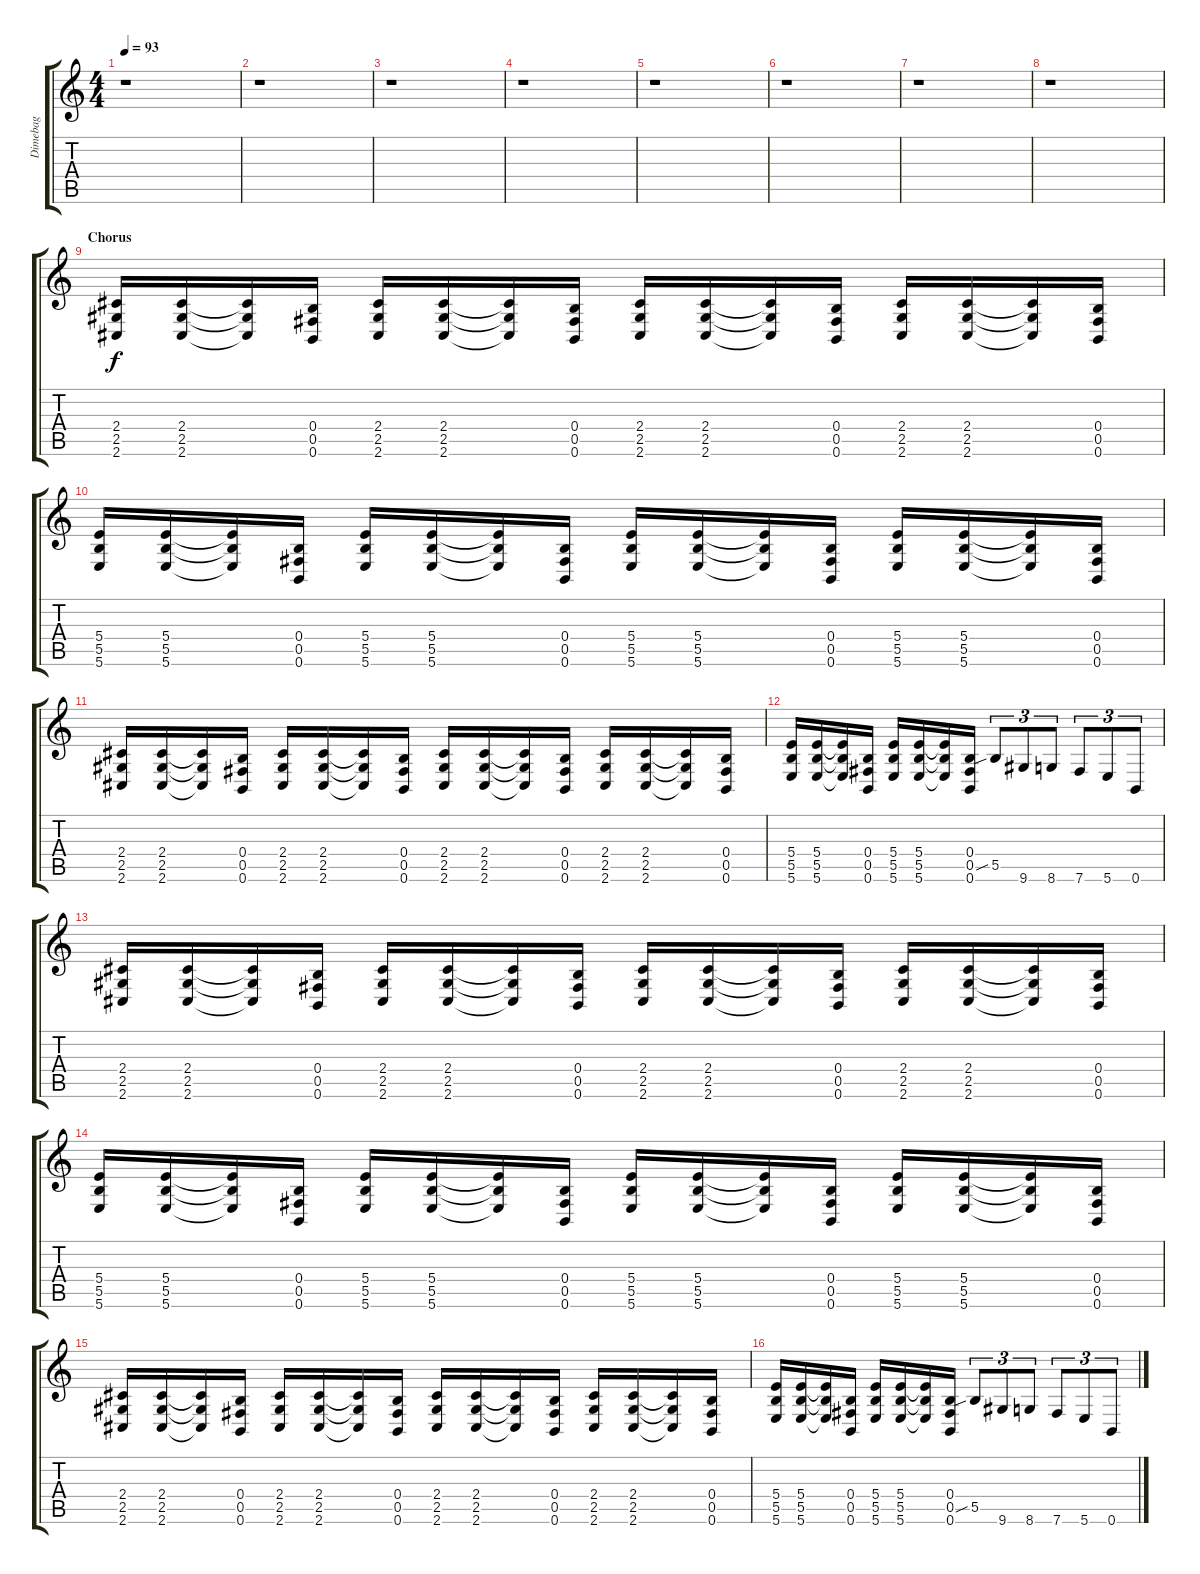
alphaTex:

\track ("Dimebag" "Dimebag") {instrument distortionguitar}
\staff {score tabs}
\tuning (Db4 Ab3 E3 B2 Gb2 B1) {hide}
\ts (4 4)
\tempo 93
\clef g2
\ks c
r.1{dy f} |
r.1 |
r.1 |
r.1 |
r.1 |
r.1 |
r.1 |
r.1 |
\section ("" "Chorus")
(2.4 2.5 2.6).16{volume 13} (2.4 2.5 2.6).16 (2.4{t} 2.5{t} 2.6{t}).16 (0.4 0.5 0.6).16 (2.4 2.5 2.6).16 (2.4 2.5 2.6).16 (2.4{t} 2.5{t} 2.6{t}).16 (0.4 0.5 0.6).16 (2.4 2.5 2.6).16 (2.4 2.5 2.6).16 (2.4{t} 2.5{t} 2.6{t}).16 (0.4 0.5 0.6).16 (2.4 2.5 2.6).16 (2.4 2.5 2.6).16 (2.4{t} 2.5{t} 2.6{t}).16 (0.4 0.5 0.6).16 |
(5.4 5.5 5.6).16 (5.4 5.5 5.6).16 (5.4{t} 5.5{t} 5.6{t}).16 (0.4 0.5 0.6).16 (5.4 5.5 5.6).16 (5.4 5.5 5.6).16 (5.4{t} 5.5{t} 5.6{t}).16 (0.4 0.5 0.6).16 (5.4 5.5 5.6).16 (5.4 5.5 5.6).16 (5.4{t} 5.5{t} 5.6{t}).16 (0.4 0.5 0.6).16 (5.4 5.5 5.6).16 (5.4 5.5 5.6).16 (5.4{t} 5.5{t} 5.6{t}).16 (0.4 0.5 0.6).16 |
(2.4 2.5 2.6).16 (2.4 2.5 2.6).16 (2.4{t} 2.5{t} 2.6{t}).16 (0.4 0.5 0.6).16 (2.4 2.5 2.6).16 (2.4 2.5 2.6).16 (2.4{t} 2.5{t} 2.6{t}).16 (0.4 0.5 0.6).16 (2.4 2.5 2.6).16 (2.4 2.5 2.6).16 (2.4{t} 2.5{t} 2.6{t}).16 (0.4 0.5 0.6).16 (2.4 2.5 2.6).16 (2.4 2.5 2.6).16 (2.4{t} 2.5{t} 2.6{t}).16 (0.4 0.5 0.6).16 |
(5.4 5.5 5.6).16 (5.4 5.5 5.6).16 (5.4{t} 5.5{t} 5.6{t}).16 (0.4 0.5 0.6).16 (5.4 5.5 5.6).16 (5.4 5.5 5.6).16 (5.4{t} 5.5{t} 5.6{t}).16 (0.4 0.5 0.6).16 5.5{sib}.8{tu (3 2)} 9.6.8{tu (3 2)} 8.6.8{tu (3 2)} 7.6.8{tu (3 2)} 5.6.8{tu (3 2)} 0.6.8{tu (3 2)} |
(2.4 2.5 2.6).16 (2.4 2.5 2.6).16 (2.4{t} 2.5{t} 2.6{t}).16 (0.4 0.5 0.6).16 (2.4 2.5 2.6).16 (2.4 2.5 2.6).16 (2.4{t} 2.5{t} 2.6{t}).16 (0.4 0.5 0.6).16 (2.4 2.5 2.6).16 (2.4 2.5 2.6).16 (2.4{t} 2.5{t} 2.6{t}).16 (0.4 0.5 0.6).16 (2.4 2.5 2.6).16 (2.4 2.5 2.6).16 (2.4{t} 2.5{t} 2.6{t}).16 (0.4 0.5 0.6).16 |
(5.4 5.5 5.6).16 (5.4 5.5 5.6).16 (5.4{t} 5.5{t} 5.6{t}).16 (0.4 0.5 0.6).16 (5.4 5.5 5.6).16 (5.4 5.5 5.6).16 (5.4{t} 5.5{t} 5.6{t}).16 (0.4 0.5 0.6).16 (5.4 5.5 5.6).16 (5.4 5.5 5.6).16 (5.4{t} 5.5{t} 5.6{t}).16 (0.4 0.5 0.6).16 (5.4 5.5 5.6).16 (5.4 5.5 5.6).16 (5.4{t} 5.5{t} 5.6{t}).16 (0.4 0.5 0.6).16 |
(2.4 2.5 2.6).16 (2.4 2.5 2.6).16 (2.4{t} 2.5{t} 2.6{t}).16 (0.4 0.5 0.6).16 (2.4 2.5 2.6).16 (2.4 2.5 2.6).16 (2.4{t} 2.5{t} 2.6{t}).16 (0.4 0.5 0.6).16 (2.4 2.5 2.6).16 (2.4 2.5 2.6).16 (2.4{t} 2.5{t} 2.6{t}).16 (0.4 0.5 0.6).16 (2.4 2.5 2.6).16 (2.4 2.5 2.6).16 (2.4{t} 2.5{t} 2.6{t}).16 (0.4 0.5 0.6).16 |
(5.4 5.5 5.6).16 (5.4 5.5 5.6).16 (5.4{t} 5.5{t} 5.6{t}).16 (0.4 0.5 0.6).16 (5.4 5.5 5.6).16 (5.4 5.5 5.6).16 (5.4{t} 5.5{t} 5.6{t}).16 (0.4 0.5 0.6).16 5.5{sib}.8{tu (3 2)} 9.6.8{tu (3 2)} 8.6.8{tu (3 2)} 7.6.8{tu (3 2)} 5.6.8{tu (3 2)} 0.6.8{tu (3 2)}
